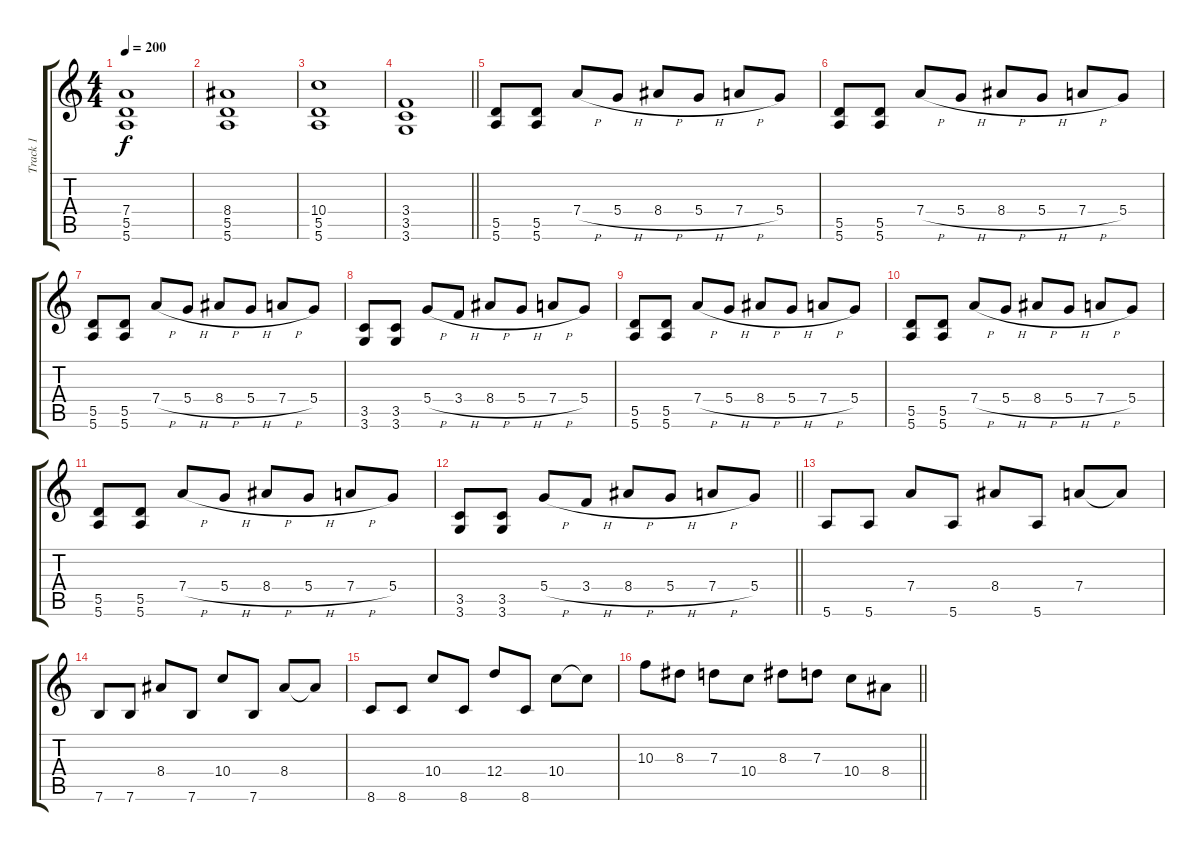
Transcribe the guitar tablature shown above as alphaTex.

\track ("Track 1" "Track 1") {instrument acousticguitarsteel}
\staff {score tabs}
\tuning (E4 B3 G3 D3 A2 E2) {hide}
\ts (4 4)
\tempo 200
\clef g2
\ks c
(7.4 5.5 5.6).1{dy f} |
(8.4 5.5 5.6).1 |
(10.4 5.5 5.6).1 |
\barLineRight lightlight
(3.4 3.5 3.6).1 |
(5.5 5.6).8 (5.5 5.6).8 7.4{h}.8 5.4{h}.8 8.4{h}.8 5.4{h}.8 7.4{h}.8 5.4.8 |
(5.5 5.6).8 (5.5 5.6).8 7.4{h}.8 5.4{h}.8 8.4{h}.8 5.4{h}.8 7.4{h}.8 5.4.8 |
(5.5 5.6).8 (5.5 5.6).8 7.4{h}.8 5.4{h}.8 8.4{h}.8 5.4{h}.8 7.4{h}.8 5.4.8 |
(3.5 3.6).8 (3.5 3.6).8 5.4{h}.8 3.4{h}.8 8.4{h}.8 5.4{h}.8 7.4{h}.8 5.4.8 |
(5.5 5.6).8 (5.5 5.6).8 7.4{h}.8 5.4{h}.8 8.4{h}.8 5.4{h}.8 7.4{h}.8 5.4.8 |
(5.5 5.6).8 (5.5 5.6).8 7.4{h}.8 5.4{h}.8 8.4{h}.8 5.4{h}.8 7.4{h}.8 5.4.8 |
(5.5 5.6).8 (5.5 5.6).8 7.4{h}.8 5.4{h}.8 8.4{h}.8 5.4{h}.8 7.4{h}.8 5.4.8 |
\barLineRight lightlight
(3.5 3.6).8 (3.5 3.6).8 5.4{h}.8 3.4{h}.8 8.4{h}.8 5.4{h}.8 7.4{h}.8 5.4.8 |
5.6.8 5.6.8 7.4.8 5.6.8 8.4.8 5.6.8 7.4.8 7.4{t}.8 |
7.6.8 7.6.8 8.4.8 7.6.8 10.4.8 7.6.8 8.4.8 8.4{t}.8 |
8.6.8 8.6.8 10.4.8 8.6.8 12.4.8 8.6.8 10.4.8 10.4{t}.8 |
\barLineRight lightlight
10.3.8 8.3.8 7.3.8 10.4.8 8.3.8 7.3.8 10.4.8 8.4.8
